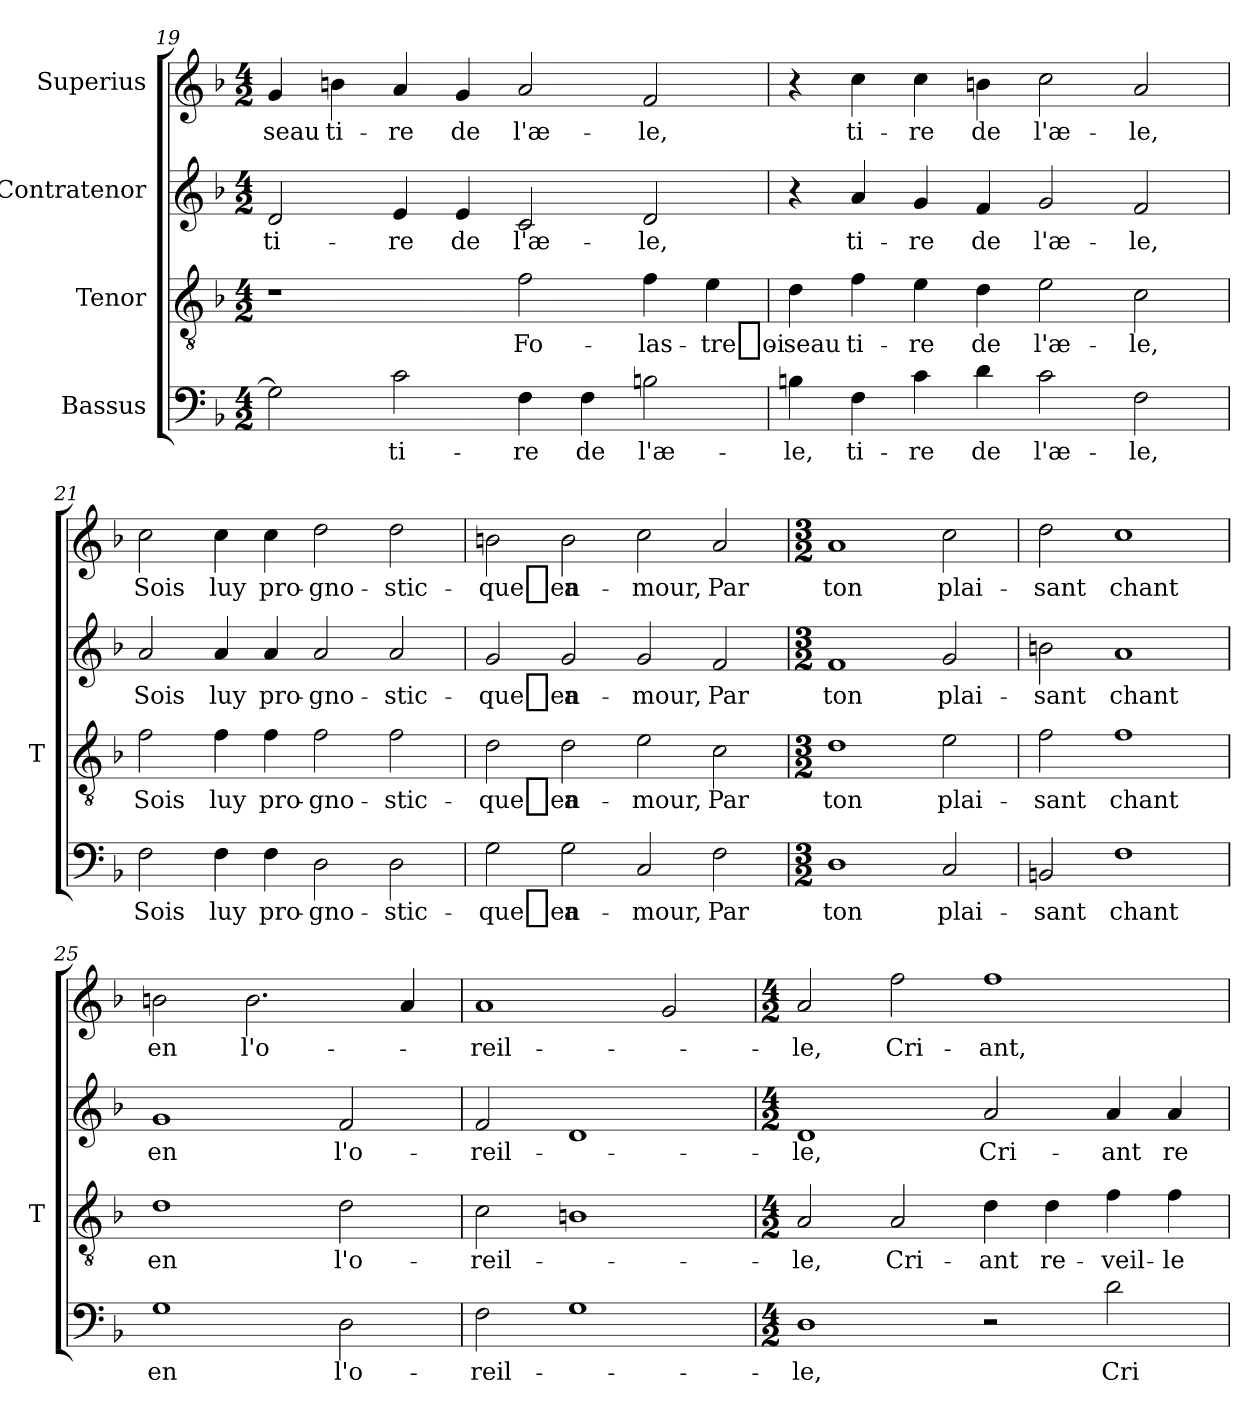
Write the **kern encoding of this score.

**kern	**text	**kern	**text	**kern	**text	**kern	**text
*part4	*part4	*part3	*part3	*part2	*part2	*part1	*part1
*staff4	*staff4	*staff3	*staff3	*staff2	*staff2	*staff1	*staff1
*I"Bassus	*	*I"Tenor	*	*I"Contratenor	*	*I"Superius	*
*	*	*I'T	*	*	*	*	*
*clefF4	*	*clefGv2	*	*clefG2	*	*clefG2	*
*k[b-]	*	*k[b-]	*	*k[b-]	*	*k[b-]	*
*M4/2	*	*M4/2	*	*M4/2	*	*M4/2	*
=19	=19	=19	=19	=19	=19	=19	=19
2G]	.	1r	.	2d	ti-	4g	-seau
.	.	.	.	.	.	4bn	ti-
2c	ti-	.	.	4e	-re	4a	-re
.	.	.	.	4e	-de	4g	-de
4F	-re	2f	Fo-	2c	l'æ-	2a	l'æ-
4F	-de	.	.	.	.	.	.
2Bn	l'æ-	4f	las-	2d	-le,	2f	-le,
.	.	4e	tre_oi-	.	.	.	.
=20	=20	=20	=20	=20	=20	=20	=20
4Bn	-le,	4d	-seau	4r	.	4r	.
4F	ti-	4f	ti-	4a	ti-	4cc	ti-
4c	-re	4e	-re	4g	-re	4cc	-re
4d	-de	4d	-de	4f	-de	4bn	-de
2c	l'æ-	2e	l'æ-	2g	l'æ-	2cc	l'æ-
2F	-le,	2c	-le,	2f	-le,	2a	-le,
=21	=21	=21	=21	=21	=21	=21	=21
2F	-Sois	2f	-Sois	2a	-Sois	2cc	-Sois
4F	-luy	4f	-luy	4a	-luy	4cc	-luy
4F	pro-	4f	pro-	4a	pro-	4cc	pro-
2D	gno-	2f	gno-	2a	gno-	2dd	gno-
2D	stic-	2f	stic-	2a	stic-	2dd	stic-
=22	=22	=22	=22	=22	=22	=22	=22
2G	-que_en	2d	-que_en	2g	-que_en	2bn	-que_en
2G	a-	2d	a-	2g	a-	2b	a-
2C	-mour,	2e	-mour,	2g	-mour,	2cc	-mour,
2F	-Par	2c	-Par	2f	-Par	2a	-Par
=23	=23	=23	=23	=23	=23	=23	=23
*M3/2	*	*M3/2	*	*M3/2	*	*M3/2	*
1D	-ton	1d	-ton	1f	-ton	1a	-ton
2C	plai-	2e	plai-	2g	plai-	2cc	plai-
=24	=24	=24	=24	=24	=24	=24	=24
2BBn	-sant	2f	-sant	2bn	-sant	2dd	-sant
1F	-chant	1f	-chant	1a	-chant	1cc	-chant
=25	=25	=25	=25	=25	=25	=25	=25
1G	-en	1d	-en	1g	-en	2bn	-en
.	.	.	.	.	.	2.b	l'o-
2D	l'o-	2d	l'o-	2f	l'o-	.	.
.	.	.	.	.	.	4a	.
=26	=26	=26	=26	=26	=26	=26	=26
2F	reil-	2c	reil-	2f	reil-	1a	reil-
1G	.	1Bn	.	1d	.	.	.
.	.	.	.	.	.	2g	.
=27	=27	=27	=27	=27	=27	=27	=27
*M4/2	*	*M4/2	*	*M4/2	*	*M4/2	*
1D	-le,	2A	-le,	1d	-le,	2a	-le,
.	.	2A	Cri-	.	.	2ff	Cri-
2r	.	4d	-ant	2a	Cri-	1ff	-ant,
.	.	4d	re-	.	.	.	.
2d	Cri-	4f	veil-	4a	-ant	.	.
.	.	4f	-le	4a	re-	.	.
=	=	=	=	=	=	=	=
*-	*-	*-	*-	*-	*-	*-	*-
